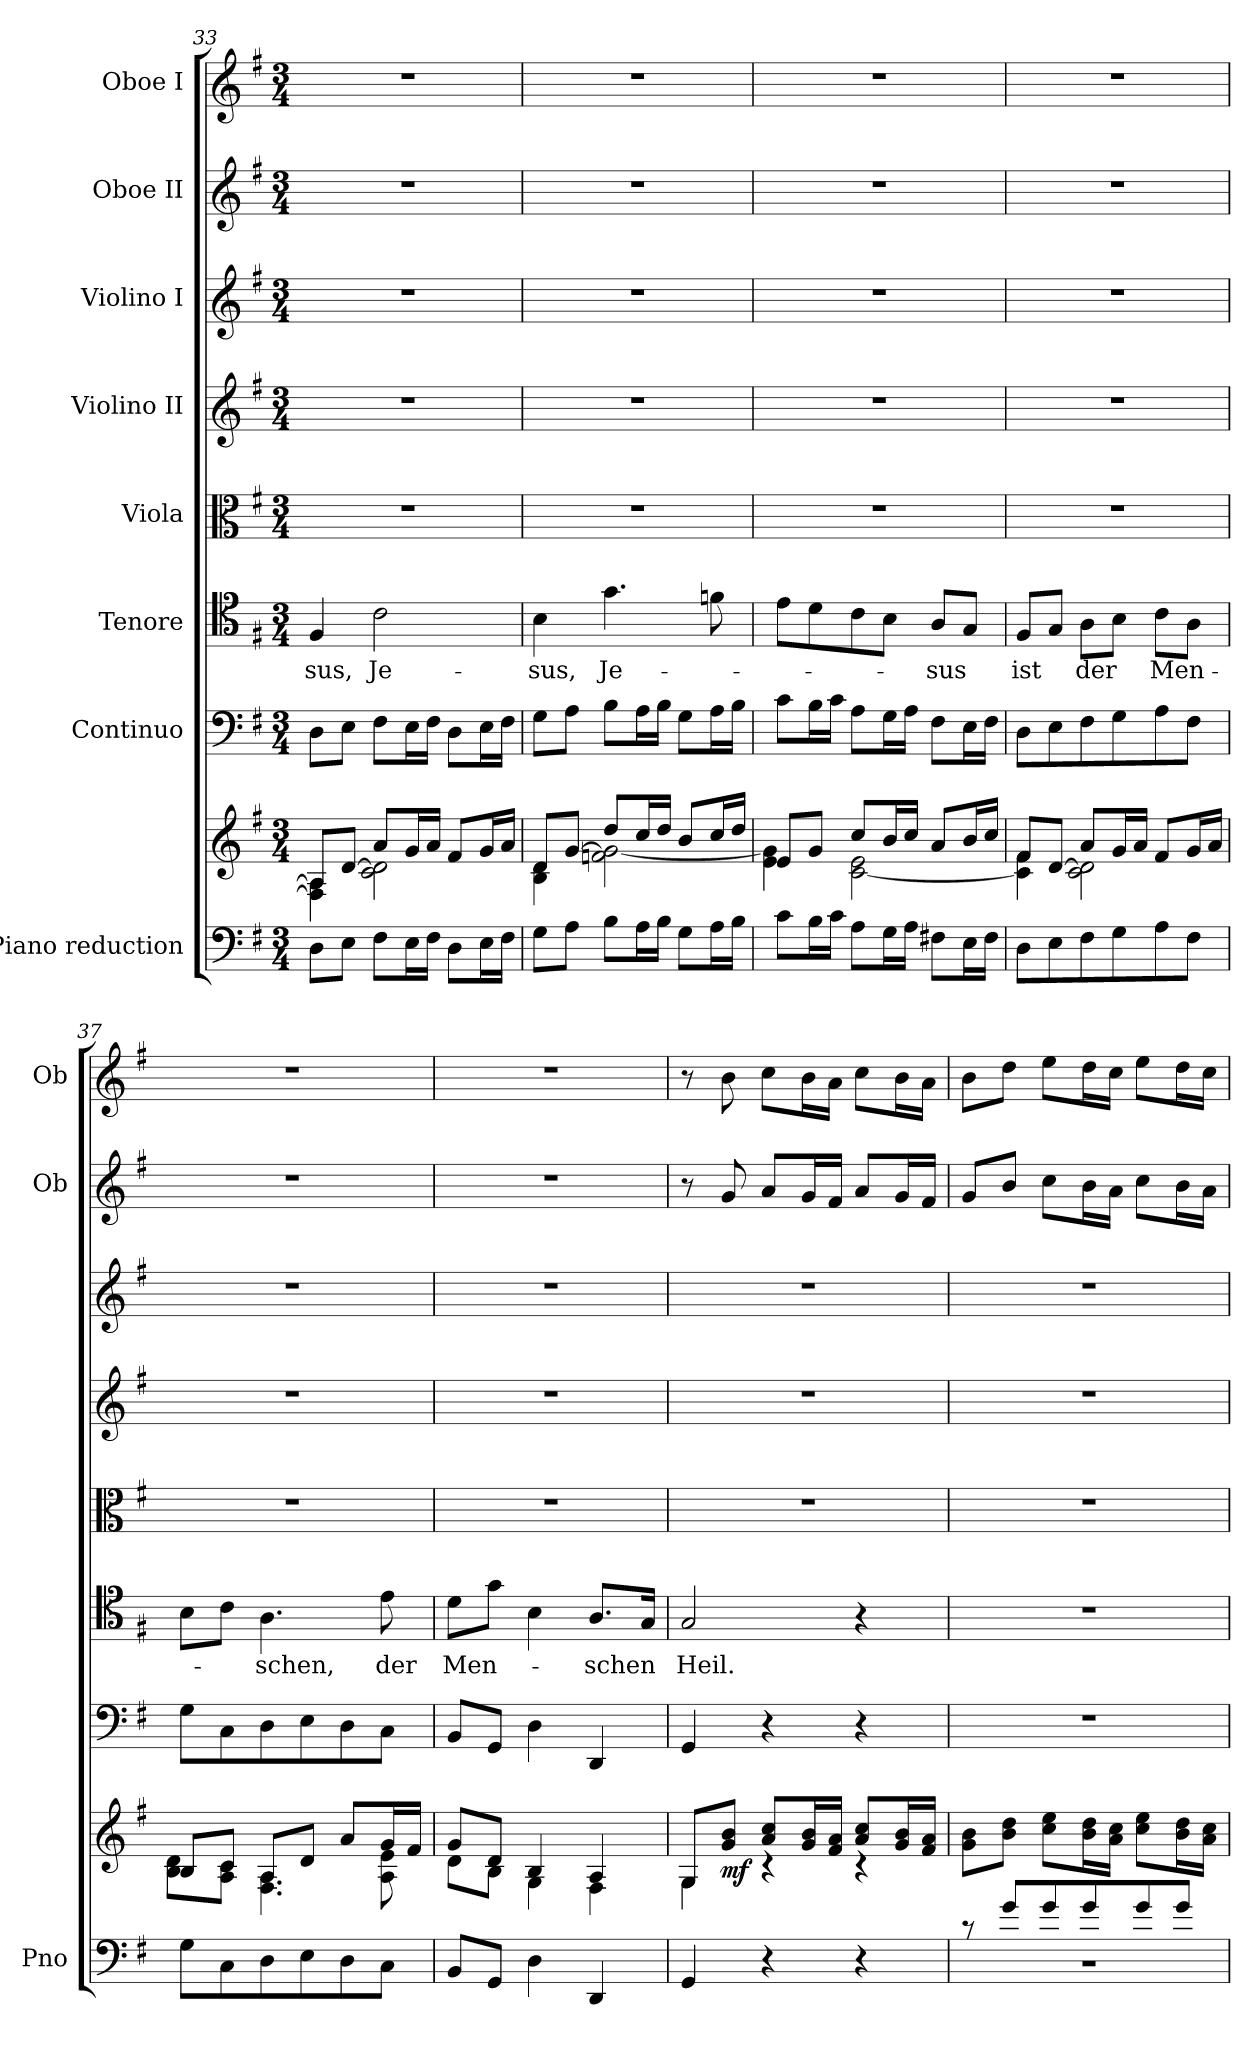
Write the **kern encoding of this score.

**kern	**kern	**dynam	**kern	**kern	**text	**kern	**kern	**kern	**kern	**kern
*part8	*part8	*part8	*part7	*part6	*part6	*part5	*part4	*part3	*part2	*part1
*staff9	*staff8	*staff8/9	*staff7	*staff6	*staff6	*staff5	*staff4	*staff3	*staff2	*staff1
*I"Piano reduction	*	*	*I"Continuo	*I"Tenore	*	*I"Viola	*I"Violino II	*I"Violino I	*I"Oboe II	*I"Oboe I
*I'Pno	*	*	*	*	*	*	*	*	*I'Ob	*I'Ob
*clefF4	*clefG2	*	*clefF4	*clefC4	*	*clefC3	*clefG2	*clefG2	*clefG2	*clefG2
*k[f#]	*k[f#]	*	*k[f#]	*k[f#]	*	*k[f#]	*k[f#]	*k[f#]	*k[f#]	*k[f#]
*M3/4	*M3/4	*	*M3/4	*M3/4	*	*M3/4	*M3/4	*M3/4	*M3/4	*M3/4
=33	=33	=33	=33	=33	=33	=33	=33	=33	=33	=33
*	*^	*	*	*	*	*	*	*	*	*
!	!	!	!	!	!	!LO:LY:b	!	!	!	!	!
8D\L	8A/L	4F#\] 4A\]	.	8D\L	4F#/	-sus,	2.r	2.r	2.r	2.r	2.r
8E\J	[8d/J	.	.	8E\J	.	.	.	.	.	.	.
!	!	!	!	!	!	!LO:LY:b	!	!	!	!	!
8F#\L	8a/L	2c\ 2d\]	.	8F#\L	2c\	Je-	.	.	.	.	.
16E\L	16g/L	.	.	16E\L	.	.	.	.	.	.	.
16F#\JJ	16a/JJ	.	.	16F#\JJ	.	.	.	.	.	.	.
8D\L	8f#/L	.	.	8D\L	.	.	.	.	.	.	.
16E\L	16g/L	.	.	16E\L	.	.	.	.	.	.	.
16F#\JJ	16a/JJ	.	.	16F#\JJ	.	.	.	.	.	.	.
!!LO:PB:g=z
=34	=34	=34	=34	=34	=34	=34	=34	=34	=34	=34	=34
!	!	!	!	!	!	!LO:LY:b	!	!	!	!	!
8G\L	8d/L	4B\ 4d\	.	8G\L	4B\	-sus,	2.r	2.r	2.r	2.r	2.r
8A\J	[8g/J	.	.	8A\J	.	.	.	.	.	.	.
!	!	!	!	!	!	!LO:LY:b	!	!	!	!	!
8B\L	8dd/L	2fn\ 2g\_	.	8B\L	4.g\	Je-	.	.	.	.	.
16A\L	16cc/L	.	.	16A\L	.	.	.	.	.	.	.
16B\JJ	16dd/JJ	.	.	16B\JJ	.	.	.	.	.	.	.
8G\L	8b/L	.	.	8G\L	.	.	.	.	.	.	.
16A\L	16cc/L	.	.	16A\L	8fn\	.	.	.	.	.	.
16B\JJ	16dd/JJ	.	.	16B\JJ	.	.	.	.	.	.	.
=35	=35	=35	=35	=35	=35	=35	=35	=35	=35	=35	=35
8c\L	8e/L	4e\ 4g\]	.	8c\L	8e\L	.	2.r	2.r	2.r	2.r	2.r
16B\L	8g/J	.	.	16B\L	8d\	.	.	.	.	.	.
16c\JJ	.	.	.	16c\JJ	.	.	.	.	.	.	.
8A\L	8cc/L	[2c\ 2e\	.	8A\L	8c\	.	.	.	.	.	.
16G\L	16b/L	.	.	16G\L	8B\J	.	.	.	.	.	.
16A\JJ	16cc/JJ	.	.	16A\JJ	.	.	.	.	.	.	.
!	!	!	!	!	!	!LO:LY:b	!	!	!	!	!
8F#X\L	8a/L	.	.	8F#\L	8A/L	-sus	.	.	.	.	.
16E\L	16b/L	.	.	16E\L	8G/J	.	.	.	.	.	.
16F#\JJ	16cc/JJ	.	.	16F#\JJ	.	.	.	.	.	.	.
=36	=36	=36	=36	=36	=36	=36	=36	=36	=36	=36	=36
!	!	!	!	!	!	!LO:LY:b	!	!	!	!	!
8D\L	8f#/L	4c\] 4f#\	.	8D\L	8F#/L	ist	2.r	2.r	2.r	2.r	2.r
8E\	[8d/J	.	.	8E\	8G/J	.	.	.	.	.	.
!	!	!	!	!	!	!LO:LY:b	!	!	!	!	!
8F#\	8a/L	2c\ 2d\]	.	8F#\	8A\L	der	.	.	.	.	.
8G\	16g/L	.	.	8G\	8B\J	.	.	.	.	.	.
.	16a/JJ	.	.	.	.	.	.	.	.	.	.
!	!	!	!	!	!	!LO:LY:b	!	!	!	!	!
8A\	8f#/L	.	.	8A\	8c\L	Men-	.	.	.	.	.
8F#\J	16g/L	.	.	8F#\J	8A\J	.	.	.	.	.	.
.	16a/JJ	.	.	.	.	.	.	.	.	.	.
=37	=37	=37	=37	=37	=37	=37	=37	=37	=37	=37	=37
8G\L	8B/L	8B\ 8d\L	.	8G\L	8B\L	.	2.r	2.r	2.r	2.r	2.r
8C\	8c/J	8A\ 8c\J	.	8C\	8c\J	.	.	.	.	.	.
!	!	!	!	!	!	!LO:LY:b	!	!	!	!	!
8D\	8A/L	4.F#\ 4.A\	.	8D\	4.A\	-schen,	.	.	.	.	.
8E\	8d/J	.	.	8E\	.	.	.	.	.	.	.
8D\	8a/L	.	.	8D\	.	.	.	.	.	.	.
!	!	!	!	!	!	!LO:LY:b	!	!	!	!	!
8C\J	16g/L	8A\ 8e\	.	8C\J	8e\	der	.	.	.	.	.
.	16f#/JJ	.	.	.	.	.	.	.	.	.	.
=38	=38	=38	=38	=38	=38	=38	=38	=38	=38	=38	=38
!	!	!	!	!	!	!LO:LY:b	!	!	!	!	!
8BB/L	8g/L	8d\L	.	8BB/L	8d\L	Men-	2.r	2.r	2.r	2.r	2.r
8GG/J	8d/J	8B\J	.	8GG/J	8g\J	.	.	.	.	.	.
4D\	4B/	4G\	.	4D\	4B\	.	.	.	.	.	.
!	!	!	!	!	!	!LO:LY:b	!	!	!	!	!
4DD/	4A/	4F#\	.	4DD/	8.A/L	-schen	.	.	.	.	.
.	.	.	.	.	16G/Jk	.	.	.	.	.	.
=39	=39	=39	=39	=39	=39	=39	=39	=39	=39	=39	=39
!	!	!	!	!	!	!LO:LY:b	!	!	!	!	!
4GG/	8G/L	4G\	.	4GG/	2G/	Heil.	2.r	2.r	2.r	8r	8r
!	!	!	!LO:DY:b	!	!	!	!	!	!	!	!
.	8g/ 8b/J	.	mf	.	.	.	.	.	.	8g/	8b\
4r	8a/ 8cc/L	4rc	.	4r	.	.	.	.	.	8a/L	8cc\L
.	16g/ 16b/L	.	.	.	.	.	.	.	.	16g/L	16b\L
.	16f#/ 16a/JJ	.	.	.	.	.	.	.	.	16f#/JJ	16a\JJ
4r	8a/ 8cc/L	4rc	.	4r	4r	.	.	.	.	8a/L	8cc\L
.	16g/ 16b/L	.	.	.	.	.	.	.	.	16g/L	16b\L
.	16f#/ 16a/JJ	.	.	.	.	.	.	.	.	16f#/JJ	16a\JJ
*	*v	*v	*	*	*	*	*	*	*	*	*
=40	=40	=40	=40	=40	=40	=40	=40	=40	=40	=40
*^	*	*	*	*	*	*	*	*	*	*
8rc	2.r	8g\ 8b\L	.	2.r	2.r	.	2.r	2.r	2.r	8g/L	8b\L
8g/L	.	8b\ 8dd\J	.	.	.	.	.	.	.	8b/J	8dd\J
8g/	.	8cc\ 8ee\L	.	.	.	.	.	.	.	8cc\L	8ee\L
8g/	.	16b\ 16dd\L	.	.	.	.	.	.	.	16b\L	16dd\L
.	.	16a\ 16cc\JJ	.	.	.	.	.	.	.	16a\JJ	16cc\JJ
8g/	.	8cc\ 8ee\L	.	.	.	.	.	.	.	8cc\L	8ee\L
8g/J	.	16b\ 16dd\L	.	.	.	.	.	.	.	16b\L	16dd\L
.	.	16a\ 16cc\JJ	.	.	.	.	.	.	.	16a\JJ	16cc\JJ
*v	*v	*	*	*	*	*	*	*	*	*	*
=	=	=	=	=	=	=	=	=	=	=
*-	*-	*-	*-	*-	*-	*-	*-	*-	*-	*-
